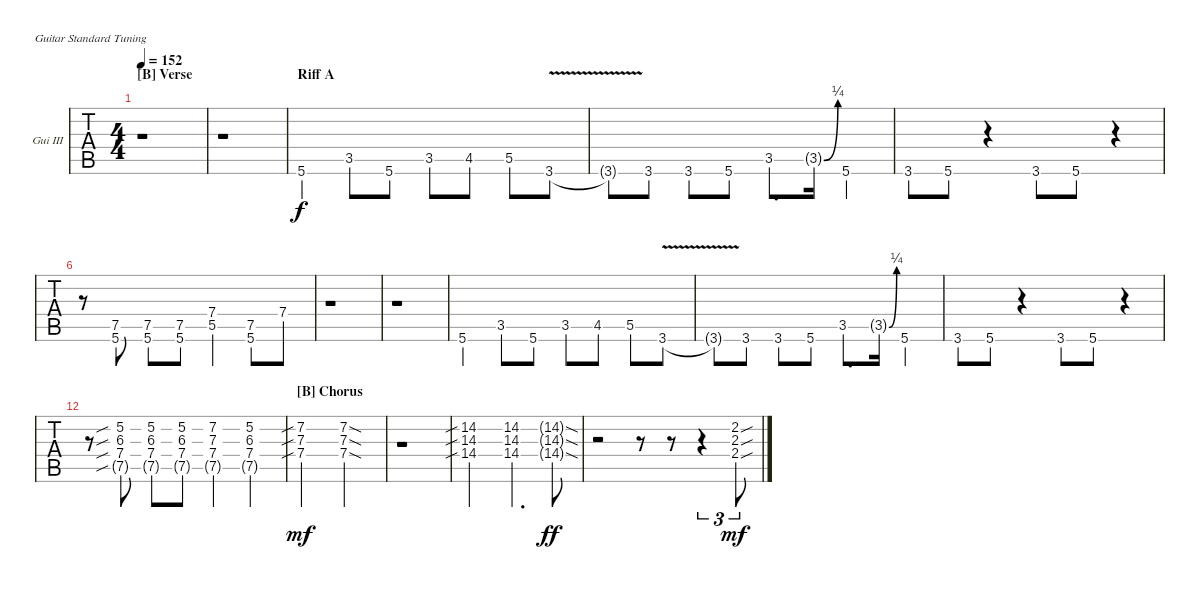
\bracketExtendMode nobrackets
\firstSystemTrackNameOrientation horizontal
\otherSystemsTrackNameOrientation horizontal
\defaultBarNumberDisplay FirstOfSystem
\track ("Guitar III" "Gui III") {instrument overdrivenguitar}
\staff {tabs}
\tuning (E4 B3 G3 D3 A2 E2)
\ts (4 4)
\section ("B" "Verse")
\tempo 152
\clef g2
\ks c
r.1{dy f} |
r.1 |
\section ("" "Riff A")
5.6.4 3.5.8 5.6.8 3.5.8 4.5.8 5.5.8 3.6{v}.8 |
3.6{v t}.8 3.6.8 3.6.8 5.6.8 3.5.8{d} 3.5{be (bend 0 0 60 1) g}.16 5.6.4 |
3.6{ac}.8 5.6{ac}.8 r.4 3.6{ac}.8 5.6{ac}.8 r.4 |
r.8 (7.5 5.6{ac}).8 (7.5 5.6{ac}).8 (7.5 5.6{ac}).8 (7.4 5.5{ac}).4 (7.5 5.6{ac}).8 7.4.8 |
r.1 |
r.1 |
5.6{ac}.4 3.5.8 5.6.8 3.5.8 4.5.8 5.5.8 3.6{v ac}.8 |
3.6{t}.8 3.6.8 3.6.8 5.6.8 3.5.8{d} 3.5{be (bend 0 0 60 1) g}.16 5.6.4 |
3.6{ac}.8 5.6{ac}.8 r.4 3.6{ac}.8 5.6{ac}.8 r.4 |
r.8 (5.2{sib} 6.3{sib} 7.4{sib} 7.5{sib g}).8 (5.2 6.3 7.4 7.5{g}).8 (5.2 6.3 7.4 7.5{g}).8 (7.2 7.3 7.4 7.5{g}).4 (5.2 6.3 7.4 7.5{g}).4 |
\section ("B" "Chorus")
(7.2{sib ac} 7.3{sib} 7.4{sib}).2{dy mf} (7.2{sod} 7.3{sod} 7.4{sod}).2 |
r.1 |
(14.2{sib ac} 14.3{sib} 14.4{sib}).2 (14.2 14.3 14.4).4{d} (14.2{sod g} 14.3{sod g} 14.4{sod g}).8{dy ff} |
r.2 r.8 r.8 r.4{tu (3 2)} (2.2{sou} 2.3{sou} 2.4{sou}).8{tu (3 2) dy mf}
